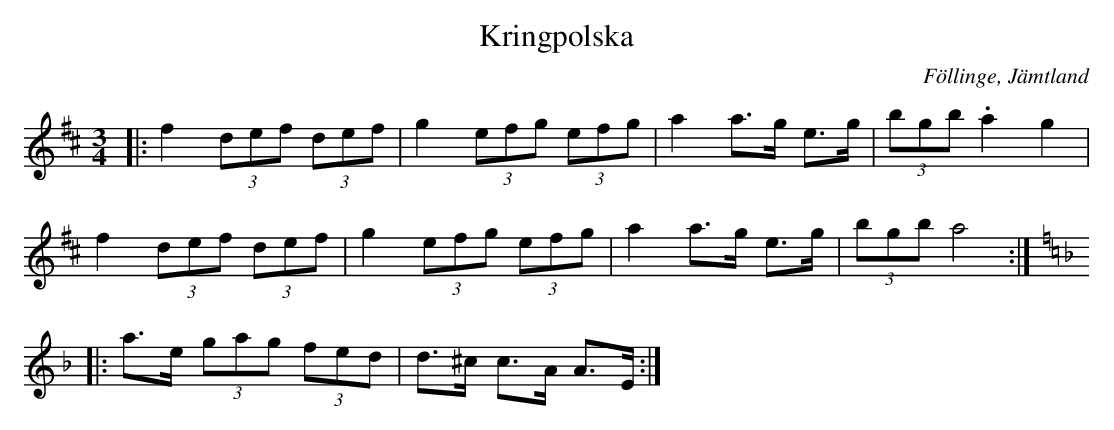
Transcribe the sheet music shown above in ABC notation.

X:1
T:Kringpolska
O:Föllinge, Jämtland
M:3/4
L:1/8
K:D
|: f2 (3def (3def | g2 (3efg (3efg | a2 a>g e>g | (3bgb .a2 g2 |
f2 (3def (3def | g2 (3efg (3efg | a2 a>g e>g | (3bgb a4 :| [K:Dm]
|: a>e (3gag (3fed | d>^c c>A A>E :|
